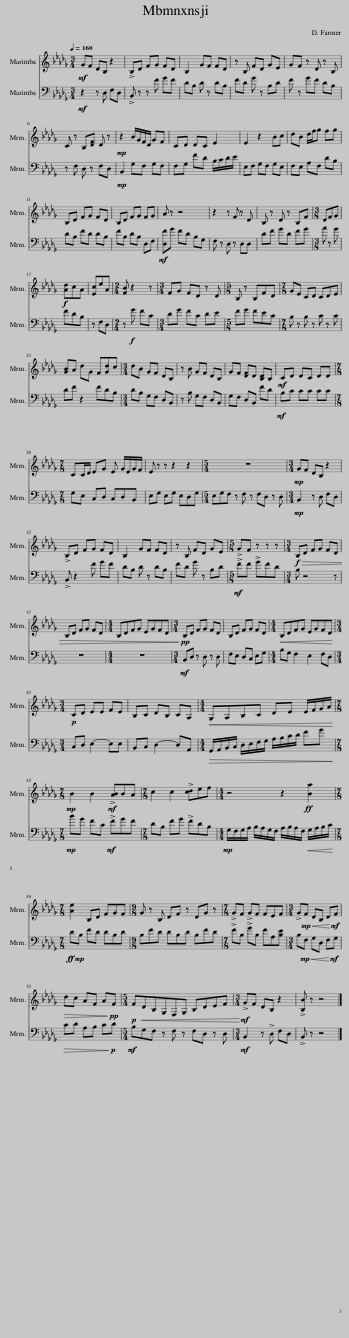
X:1
%%score 1 2
L:1/8
Q:1/4=160
M:3/4
I:linebreak $
K:Db
V:1 treble
V:2 bass
V:1
!mf! GF DB, z2 | !>!B,D FG FD | B,2 GF FD | z B, FD GE | GF z D z B, |$ %5
 C z B,[DF] D z |!mp! z2 B/G/F/D/ GF | CD DC E2 | E2 z2 Bc | dB d/f/g fg |$ %10
 B,D FG FD | B,D FG FG | A z z4 | z2 z F z D | B, z D z B,F | %15
[M:3/8] DFG |$!f! [Ad]cA | [Ec]eA |[M:2/4] [FB] z2 z |[M:3/4] FG FD z D | %20
[M:5/8] B, z B,FD |[M:7/8] GE CD CDE |$ [GB]A dG F[Gd]c |[M:3/4] dB GF DB, | z B GF DB, | %25
 GF [DF]D [B,D]B, |!mf! CD DC DD |$[M:7/8] CC/D/ EG E G/E/G/F/ | E z z z2 z2 |[M:5/4] z10 | %30
[M:3/4]!mp! GF DB, z2 |$ !>!B,D FG FD | B,2 GF FD | z B, FD GE |[M:5/8] !>!GF z z z | %35
[M:3/4]!f!!>(! B,D FG FD |$ B,D FG FD |[M:4/4] B,DFG EGFD!>)! |[M:3/4]!pp! B,D FG FD | B,D FG FD | %40
[M:4/4]!<(! B,DFG EGFD!<)! |$[M:3/4]!p! CD EE FE | B,C DB, CA, |[M:4/4]!<(! G,A,B,C DE E/F/G/A/!<)! |$[M:7/8]!mp! B2 B2!mf! !>![AB]BA | %45
[M:7/8] c2 c2 !>![cd]ef |[M:4/4] z4 z2!ff! [Ba]2 |$[M:7/8] [Ae]2 B,D FGF |[M:9/8] G z B, DF z DG z |[M:7/8] !>!GF !>!GF FEF | %50
[M:3/4] !>!G!mp!F!<(! DB, D!<)!!mf!F |$!>(! dc AF A!>)!!pp!F |[M:5/4]!p! F!<(!DB,G,F,G, B,DEF!<)! |[M:3/4]!mf! !>!GF DB, z2 | !>![B,B] z z4 |] %55
V:2
!mf! z2 z D, F,D, | !>!B,, z z F GF | DB, D z DB, | FD G z B,D | F z GF DB, |$ %5
 z F, D, z F,D, |!mp! B,,2 G,F, G,F, | F,G, FD B,/C/D/E/ | E,F, G,F, G,E, | F,E, A,F, DB, |$ %10
 DB, FD DB, | FB, DB, D,F, |!mf! [D,F]G FD B,G, | F, z D, z D,D, | DF GD FG | %15
[M:3/8] A z G |$ FDB, | z F,D, |[M:2/4] z!f! G FC |[M:3/4] DG FC DE | %20
[M:5/8] FG FEC |[M:7/8] B, z B, z C z C |$ DF z2 FDB, |[M:3/4] DB, G,F, D,B,, | z B, G,F, D,B,, | %25
 G,F, D,B,, FD |!mf! B,C CC CC |$[M:7/8] G,E, C,D, C,D,B,, | E,G, E,G, E,D,G, |[M:5/4] E,G,F, z F, z F,D, z D, | %30
[M:3/4]!mp! B,,2 z D, F,D, |$ !>!B,, z2 F GF | DB, D z DB, | FD G z B,D |[M:5/8]!mf! !>!FF !>!GFD | %35
[M:3/4] B, z4 z |$ z6 |[M:4/4] z8 |[M:3/4]!mf! B,,D, z D, z D, | F,E, D,C, E,G, | %40
[M:4/4] B,G, F,2 E,2 F,D, |$[M:3/4] C,D, E,2- E,E, | B,,C, D,2- D,A,, |[M:4/4]!>(! G,,/A,,/B,,/C,/ D,/E,/F,/G,/ A,/B,/C/D/ FG!>)! |$[M:7/8]!mp! BG FC!mf! !>!FGF | %45
[M:7/8] DB, FG !>!FDB, |[M:4/4]!mp! G,/F,/G,/A,/ B,/A,/G,/F,/ A,/B,/A,/F,/!<(! G,/A,/B,/C/!<)! |$[M:7/8]!ff! D!mp!B, FD DB,D |[M:9/8] B,FD DB,D B,FD |[M:7/8] !>!FB, !>!GB, FA,[B,E] | %50
[M:3/4] B,!mp!F,!<(! G,D, F,!<)!!mf!G, |$!>(! CD A,B, C!>)!!p!D |[M:5/4]!mf! B,G,F, z F, z F,D, z D, |[M:3/4]!mf! B,,2 z !>!D, F,D, | !>!B,, z z4 |] %55
